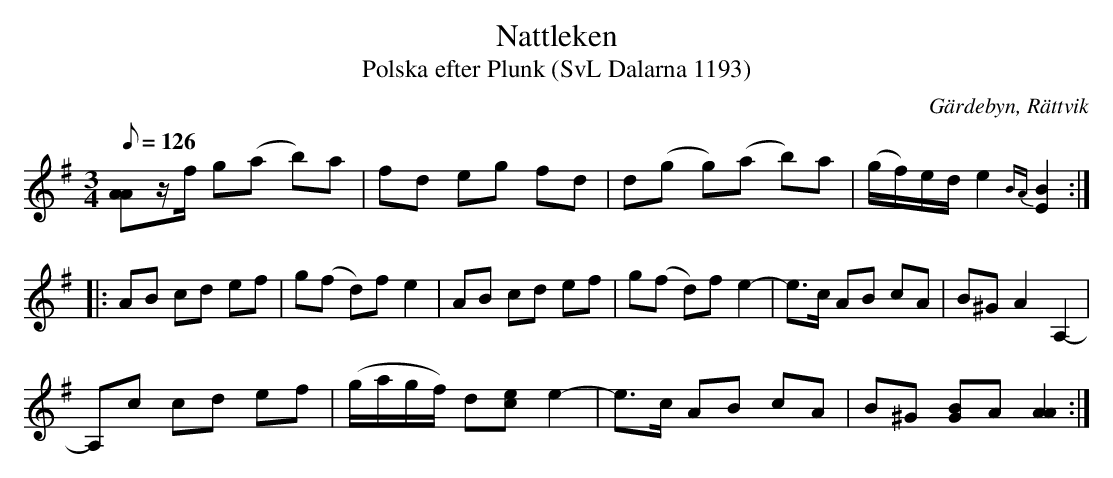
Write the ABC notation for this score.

X:1
T:Nattleken
T:Polska efter Plunk (SvL Dalarna 1193)
O:Gärdebyn, Rättvik
M:3/4
L:1/8
K:Ador
Q:126
[AA]z/f/ g(a b)a|fd eg fd|d(g g)(a b)a|(g/f/)e/d/ e2 {BA}[BE]2:|
|:AB cd ef|g(f d)f e2|AB cd ef|g(f d)f e2-|e>c AB cA|B^G A2 A,2-|
A,c cd ef|(g/a/g/f/) d[ec] e2-|e>c AB cA|B^G [GB]A [AA]2:|
